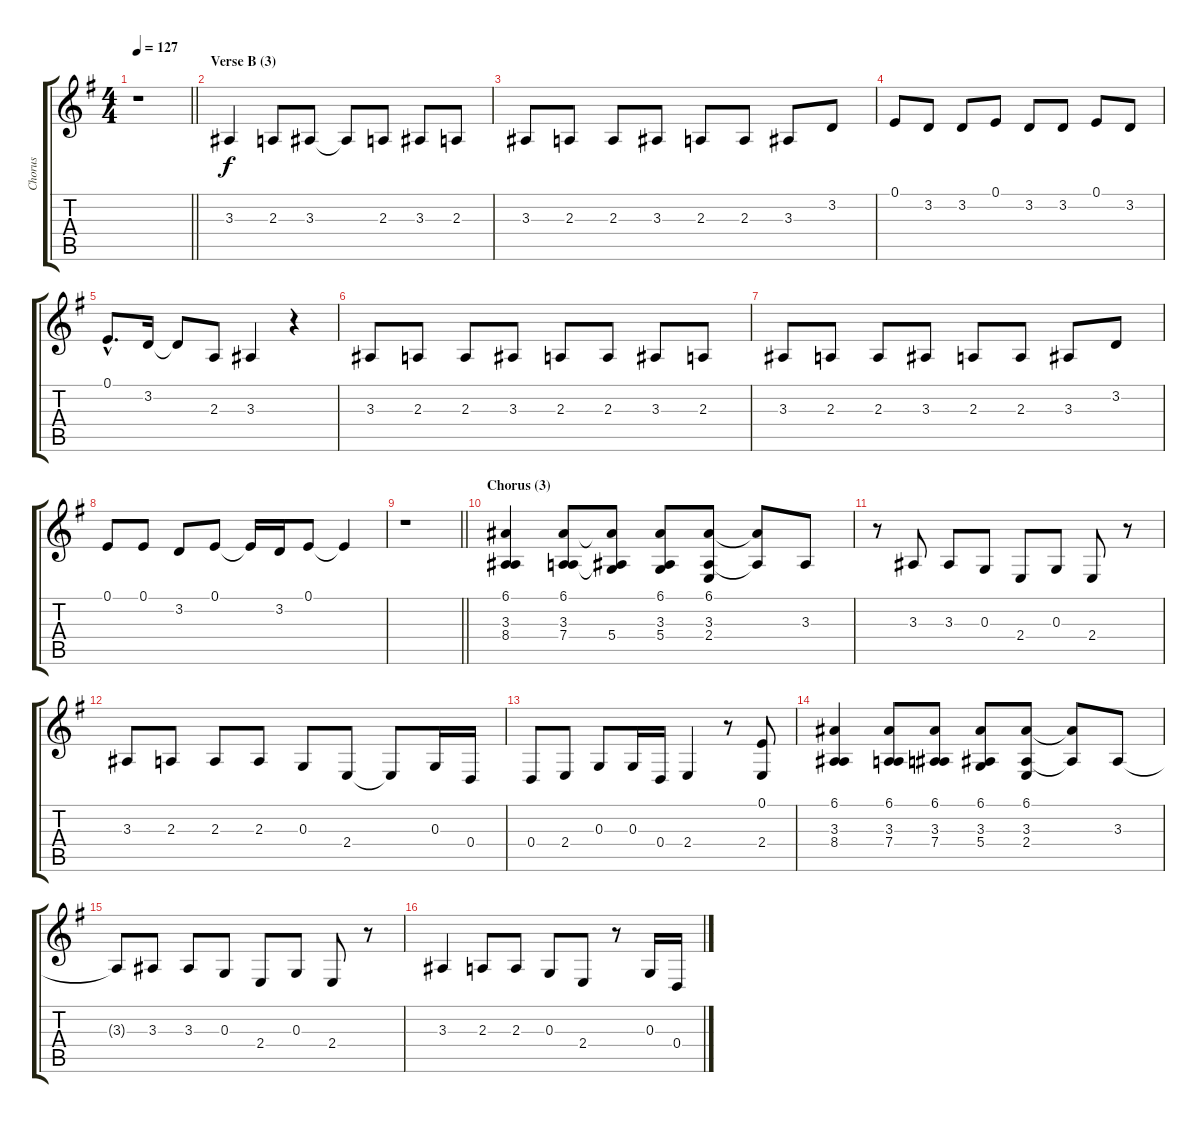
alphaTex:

\track ("Chorus" "Chorus") {instrument sopranosax}
\staff {score tabs}
\tuning (E4 B3 G3 D3 A2 E2) {hide}
\ts (4 4)
\tempo 127
\clef g2
\barLineRight lightlight
\ks eminor
r.1{dy f} |
\section ("" "Verse B (3)")
3.3.4 2.3.8 3.3.8 3.3{t}.8 2.3.8 3.3.8 2.3.8 |
3.3.8 2.3.8 2.3.8 3.3.8 2.3.8 2.3.8 3.3.8 3.2.8 |
0.1.8 3.2.8 3.2.8 0.1.8 3.2.8 3.2.8 0.1.8 3.2.8 |
0.1{hac}.8{d} 3.2.16 3.2{t}.8 2.3.8 3.3.4 r.4 |
3.3.8 2.3.8 2.3.8 3.3.8 2.3.8 2.3.8 3.3.8 2.3.8 |
3.3.8 2.3.8 2.3.8 3.3.8 2.3.8 2.3.8 3.3.8 3.2.8 |
0.1.8 0.1.8 3.2.8 0.1.8 0.1{t}.16 3.2.16 0.1.8 0.1{t}.4 |
\barLineRight lightlight
r.1 |
\section ("" "Chorus (3)")
(6.1 3.3 8.4).4 (6.1 3.3 7.4).8 (6.1{t} 3.3{t} 5.4).8 (6.1 3.3 5.4).8 (6.1 3.3 2.4).8 (6.1{t} 3.3{t}).8 3.3.8 |
r.8 3.3.8 3.3.8 0.3.8 2.4.8 0.3.8 2.4.8 r.8 |
3.3.8 2.3.8 2.3.8 2.3.8 0.3.8 2.4.8 2.4{t}.8 0.3.16 0.4.16 |
0.4.8 2.4.8 0.3.8 0.3.16 0.4.16 2.4.4 r.8 (0.1 2.4).8 |
(6.1 3.3 8.4).4 (6.1 3.3 7.4).8 (6.1 3.3 7.4).8 (6.1 3.3 5.4).8 (6.1 3.3 2.4).8 (6.1{t} 3.3{t}).8 3.3.8 |
3.3{t}.8 3.3.8 3.3.8 0.3.8 2.4.8 0.3.8 2.4.8 r.8 |
3.3.4 2.3.8 2.3.8 0.3.8 2.4.8 r.8 0.3.16 0.4.16
